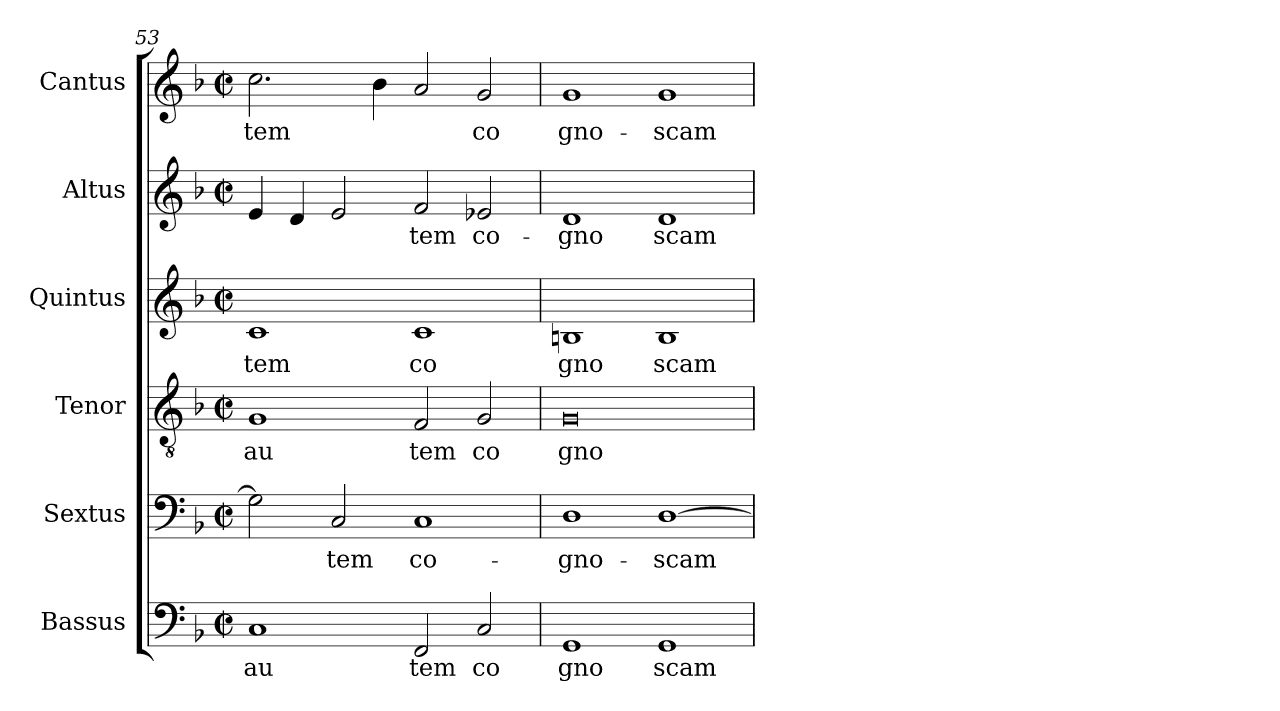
**kern	**text	**kern	**text	**kern	**text	**kern	**text	**kern	**text	**kern	**text
*part6	*part6	*part5	*part5	*part4	*part4	*part3	*part3	*part2	*part2	*part1	*part1
*staff6	*staff6	*staff5	*staff5	*staff4	*staff4	*staff3	*staff3	*staff2	*staff2	*staff1	*staff1
*I"Bassus	*	*I"Sextus	*	*I"Tenor	*	*I"Quintus	*	*I"Altus	*	*I"Cantus	*
*clefF4	*	*clefF4	*	*clefGv2	*	*clefG2	*	*clefG2	*	*clefG2	*
*k[b-]	*	*k[b-]	*	*k[b-]	*	*k[b-]	*	*k[b-]	*	*k[b-]	*
*F:	*	*F:	*	*F:	*	*F:	*	*F:	*	*F:	*
*M2/2	*	*M2/2	*	*M2/2	*	*M2/2	*	*M2/2	*	*M2/2	*
*met(c|)	*	*met(c|)	*	*met(c|)	*	*met(c|)	*	*met(c|)	*	*met(c|)	*
=53	=53	=53	=53	=53	=53	=53	=53	=53	=53	=53	=53
!	!LO:LY:b:cj	!	!	!	!LO:LY:b:cj	!	!LO:LY:b:cj	!	!	!	!LO:LY:b
1C	au	2G\]	.	1G	au	1c	tem	4e/	.	2.cc\	tem
.	.	.	.	.	.	.	.	4d/	.	.	.
!	!	!	!LO:LY:b:cj	!	!	!	!	!	!	!	!
.	.	2C/	-tem	.	.	.	.	2e/	.	.	.
.	.	.	.	.	.	.	.	.	.	4b-\	.
!	!LO:LY:b:cj	!	!LO:LY:b:cj	!	!LO:LY:b:cj	!	!LO:LY:b:cj	!	!LO:LY:b:cj	!	!
2FF/	tem	1C	co-	2F/	tem	1c	co	2f/	-tem	2a/	.
!	!LO:LY:b:cj	!	!	!	!LO:LY:b:cj	!	!	!	!LO:LY:b:cj	!	!LO:LY:b:cj
2C/	co	.	.	2G/	co	.	.	2e-X/	co-	2g/	co
!!LO:PB:g=z
=54	=54	=54	=54	=54	=54	=54	=54	=54	=54	=54	=54
!	!LO:LY:b:cj	!	!LO:LY:b:cj	!	!LO:LY:b:cj	!	!LO:LY:b:cj	!	!LO:LY:b:cj	!	!LO:LY:b:cj
1GG	gno	1D	-gno-	0G	gno	1Bn	gno	1d	-gno	1g	gno-
!	!LO:LY:b:cj	!	!LO:LY:b	!	!	!	!LO:LY:b:cj	!	!LO:LY:b:cj	!	!LO:LY:b:cj
1GG	scam	[>1D	-scam	.	.	1B	scam	1d	scam	1g	-scam
=	=	=	=	=	=	=	=	=	=	=	=
*-	*-	*-	*-	*-	*-	*-	*-	*-	*-	*-	*-
